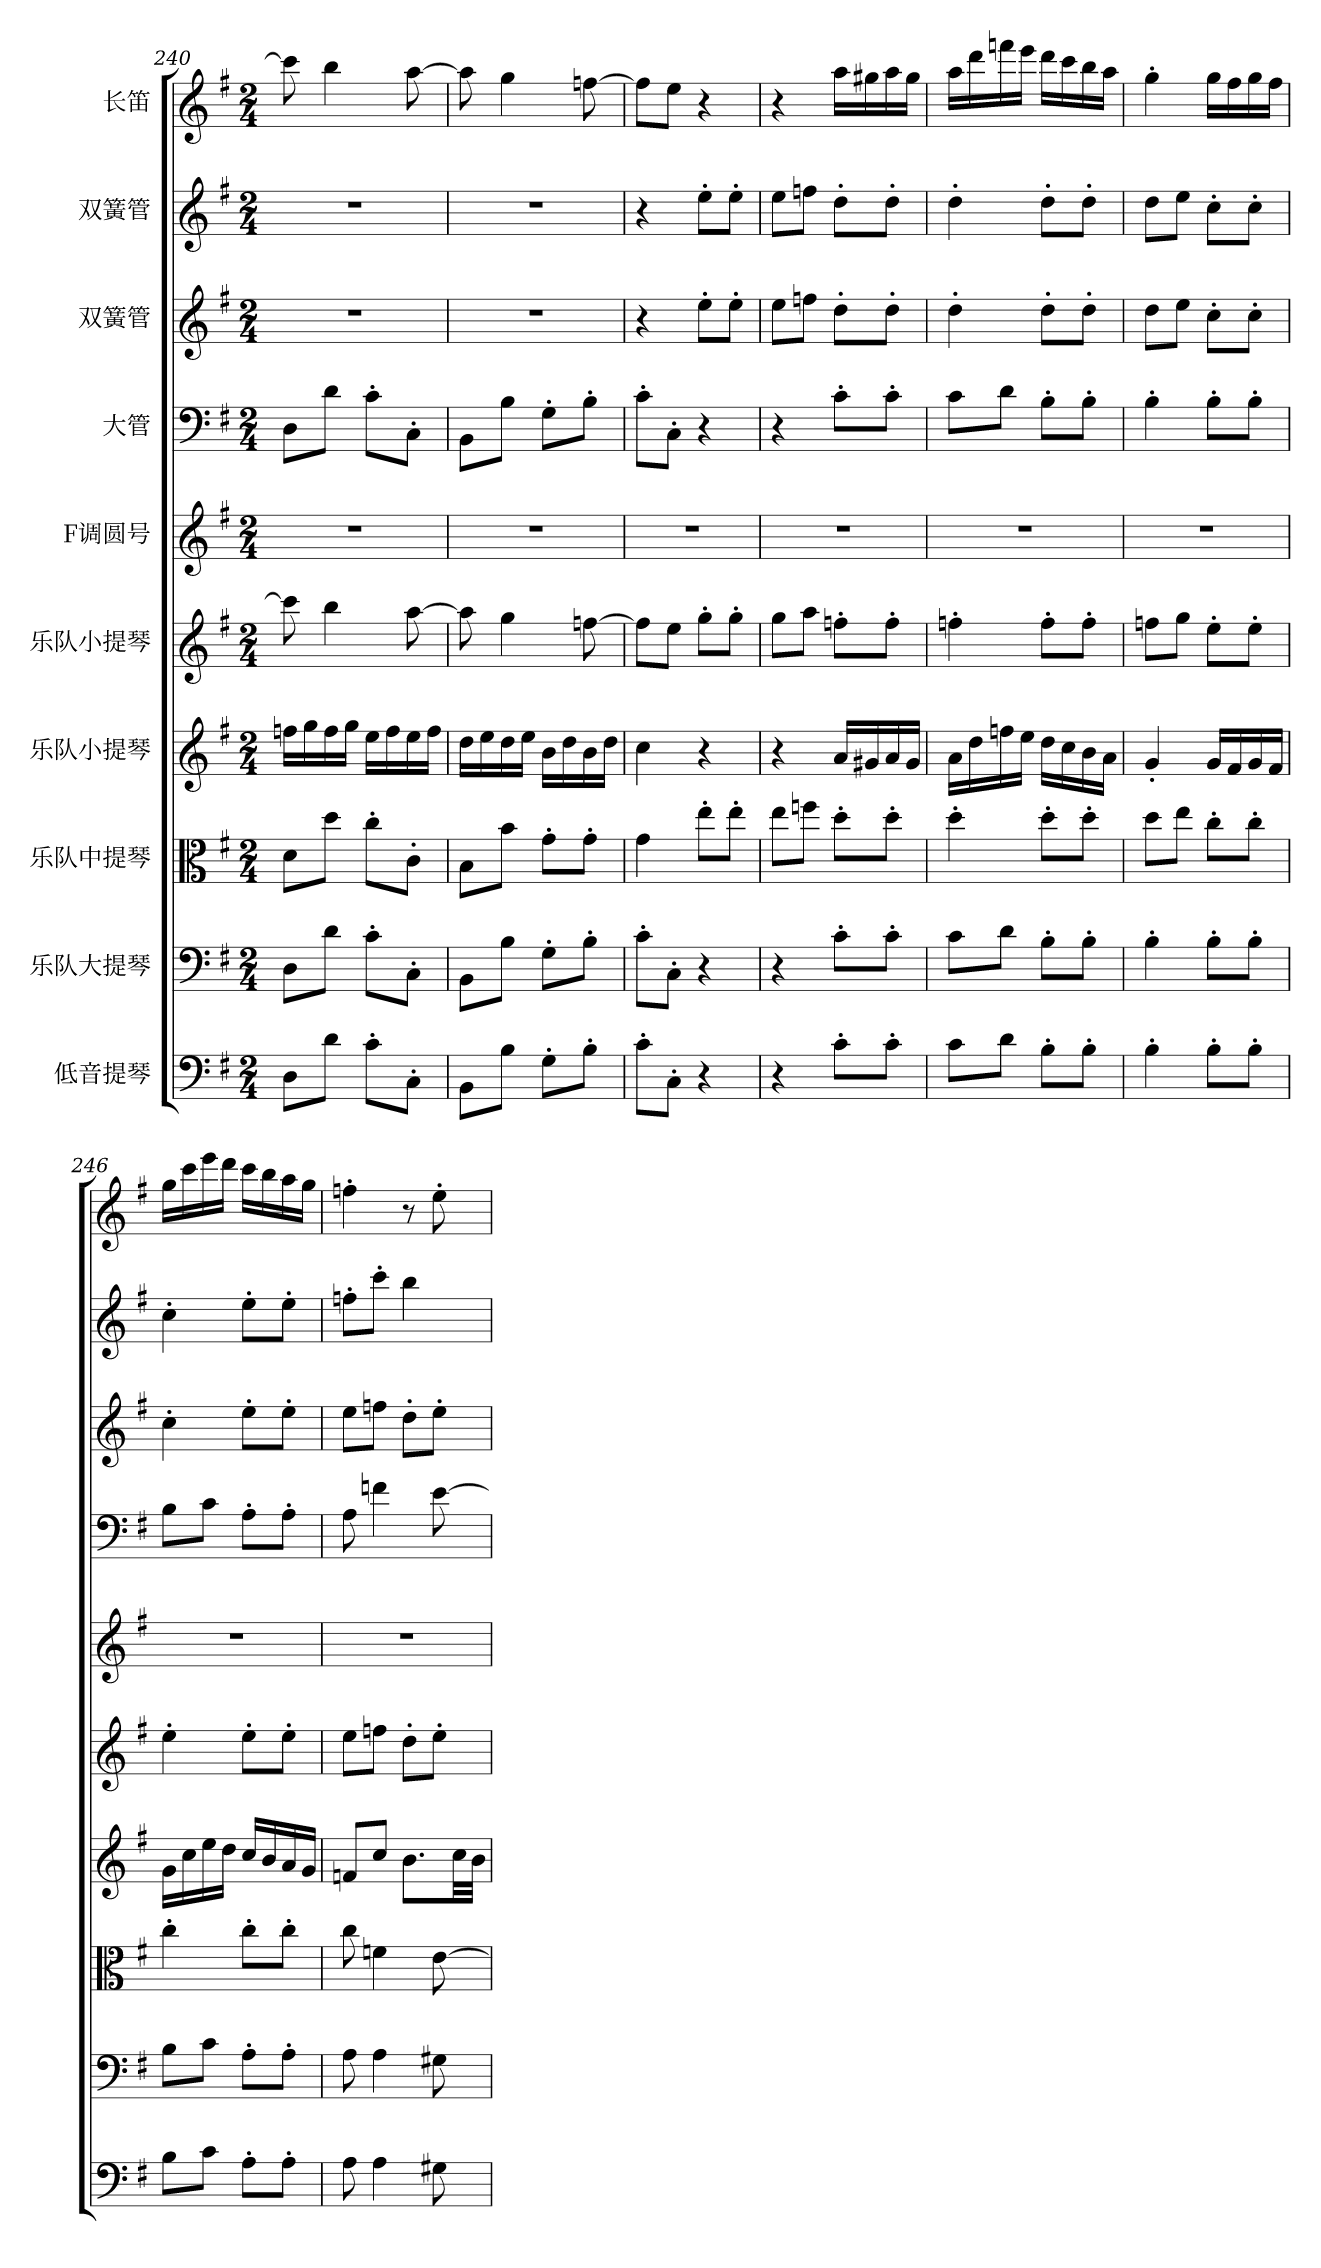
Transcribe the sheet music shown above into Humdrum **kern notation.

**kern	**kern	**kern	**kern	**kern	**kern	**kern	**kern	**kern	**kern
*part10	*part9	*part8	*part7	*part6	*part5	*part4	*part3	*part2	*part1
*staff10	*staff9	*staff8	*staff7	*staff6	*staff5	*staff4	*staff3	*staff2	*staff1
*I"低音提琴	*I"乐队大提琴	*I"乐队中提琴	*I"乐队小提琴	*I"乐队小提琴	*I"F调圆号	*I"大管	*I"双簧管	*I"双簧管	*I"长笛
*clefF4	*clefF4	*clefC3	*clefG2	*clefG2	*clefG2	*clefF4	*clefG2	*clefG2	*clefG2
*ITrd7c12	*	*	*	*	*ITrd4c7	*	*	*	*
*k[f#]	*k[f#]	*k[f#]	*k[f#]	*k[f#]	*k[]	*k[f#]	*k[f#]	*k[f#]	*k[f#]
*M2/4	*M2/4	*M2/4	*M2/4	*M2/4	*M2/4	*M2/4	*M2/4	*M2/4	*M2/4
=240	=240	=240	=240	=240	=240	=240	=240	=240	=240
8DD\L	8D\L	8d\L	16ffn\LL	8ccc\]	2r	8D\L	2r	2r	8ccc\]
.	.	.	16gg\	.	.	.	.	.	.
8D\J	8d\J	8dd\J	16ff\	4bb\	.	8d\J	.	.	4bb\
.	.	.	16gg\JJ	.	.	.	.	.	.
8C'\L	8c'\L	8cc'\L	16ee\LL	.	.	8c'\L	.	.	.
.	.	.	16ff\	.	.	.	.	.	.
8CC'\J	8C'\J	8c'\J	16ee\	[8aa\	.	8C'\J	.	.	[8aa\
.	.	.	16ff\JJ	.	.	.	.	.	.
=241	=241	=241	=241	=241	=241	=241	=241	=241	=241
8BBB\L	8BB\L	8B\L	16dd\LL	8aa\]	2r	8BB\L	2r	2r	8aa\]
.	.	.	16ee\	.	.	.	.	.	.
8BB\J	8B\J	8b\J	16dd\	4gg\	.	8B\J	.	.	4gg\
.	.	.	16ee\JJ	.	.	.	.	.	.
8GG'\L	8G'\L	8g'\L	16b\LL	.	.	8G'\L	.	.	.
.	.	.	16dd\	.	.	.	.	.	.
8BB'\J	8B'\J	8g'\J	16b\	[8ffn\	.	8B'\J	.	.	[8ffn\
.	.	.	16dd\JJ	.	.	.	.	.	.
=242	=242	=242	=242	=242	=242	=242	=242	=242	=242
8C'\L	8c'\L	4g\	4cc\	8ff\L]	2r	8c'\L	4r	4r	8ff\L]
8CC'\J	8C'\J	.	.	8ee\J	.	8C'\J	.	.	8ee\J
4r	4r	8ee'\L	4r	8gg'\L	.	4r	8ee'\L	8ee'\L	4r
.	.	8ee'\J	.	8gg'\J	.	.	8ee'\J	8ee'\J	.
=243	=243	=243	=243	=243	=243	=243	=243	=243	=243
4r	4r	8ee\L	4r	8gg\L	2r	4r	8ee\L	8ee\L	4r
.	.	8ffn\J	.	8aa\J	.	.	8ffn\J	8ffn\J	.
8C'\L	8c'\L	8dd'\L	16a/LL	8ffn'\L	.	8c'\L	8dd'\L	8dd'\L	16aa\LL
.	.	.	16g#X/	.	.	.	.	.	16gg#X\
8C'\J	8c'\J	8dd'\J	16a/	8ff'\J	.	8c'\J	8dd'\J	8dd'\J	16aa\
.	.	.	16g#/JJ	.	.	.	.	.	16gg#\JJ
!!LO:PB:g=z
=244	=244	=244	=244	=244	=244	=244	=244	=244	=244
8C\L	8c\L	4dd'\	16a\LL	4ffn'\	2r	8c\L	4dd'\	4dd'\	16aa\LL
.	.	.	16dd\	.	.	.	.	.	16ddd\
8D\J	8d\J	.	16ffn\	.	.	8d\J	.	.	16fffn\
.	.	.	16ee\JJ	.	.	.	.	.	16eee\JJ
8BB'\L	8B'\L	8dd'\L	16dd\LL	8ff'\L	.	8B'\L	8dd'\L	8dd'\L	16ddd\LL
.	.	.	16cc\	.	.	.	.	.	16ccc\
8BB'\J	8B'\J	8dd'\J	16b\	8ff'\J	.	8B'\J	8dd'\J	8dd'\J	16bb\
.	.	.	16a\JJ	.	.	.	.	.	16aa\JJ
=245	=245	=245	=245	=245	=245	=245	=245	=245	=245
4BB'\	4B'\	8dd\L	4g'/	8ffn\L	2r	4B'\	8dd\L	8dd\L	4gg'\
.	.	8ee\J	.	8gg\J	.	.	8ee\J	8ee\J	.
8BB'\L	8B'\L	8cc'\L	16g/LL	8ee'\L	.	8B'\L	8cc'\L	8cc'\L	16gg\LL
.	.	.	16f#/	.	.	.	.	.	16ff#\
8BB'\J	8B'\J	8cc'\J	16g/	8ee'\J	.	8B'\J	8cc'\J	8cc'\J	16gg\
.	.	.	16f#/JJ	.	.	.	.	.	16ff#\JJ
=246	=246	=246	=246	=246	=246	=246	=246	=246	=246
8BB\L	8B\L	4cc'\	16g\LL	4ee'\	2r	8B\L	4cc'\	4cc'\	16gg\LL
.	.	.	16cc\	.	.	.	.	.	16ccc\
8C\J	8c\J	.	16ee\	.	.	8c\J	.	.	16eee\
.	.	.	16dd\JJ	.	.	.	.	.	16ddd\JJ
8AA'\L	8A'\L	8cc'\L	16cc/LL	8ee'\L	.	8A'\L	8ee'\L	8ee'\L	16ccc\LL
.	.	.	16b/	.	.	.	.	.	16bb\
8AA'\J	8A'\J	8cc'\J	16a/	8ee'\J	.	8A'\J	8ee'\J	8ee'\J	16aa\
.	.	.	16g/JJ	.	.	.	.	.	16gg\JJ
=247	=247	=247	=247	=247	=247	=247	=247	=247	=247
8AA\	8A\	8cc\	8fn/L	8ee\L	2r	8A\	8ee\L	8ffn'\L	4ffn'\
4AA\	4A\	4fn\	8cc/J	8ffn\J	.	4fn\	8ffn\J	8ccc'\J	.
.	.	.	8.b\L	8dd'\L	.	.	8dd'\L	4bb\	8r
8GG#X\	8G#X\	[8e\	.	8ee'\J	.	[8e\	8ee'\J	.	8ee'\
.	.	.	32cc\LL	.	.	.	.	.	.
.	.	.	32b\JJJ	.	.	.	.	.	.
=	=	=	=	=	=	=	=	=	=
*-	*-	*-	*-	*-	*-	*-	*-	*-	*-
